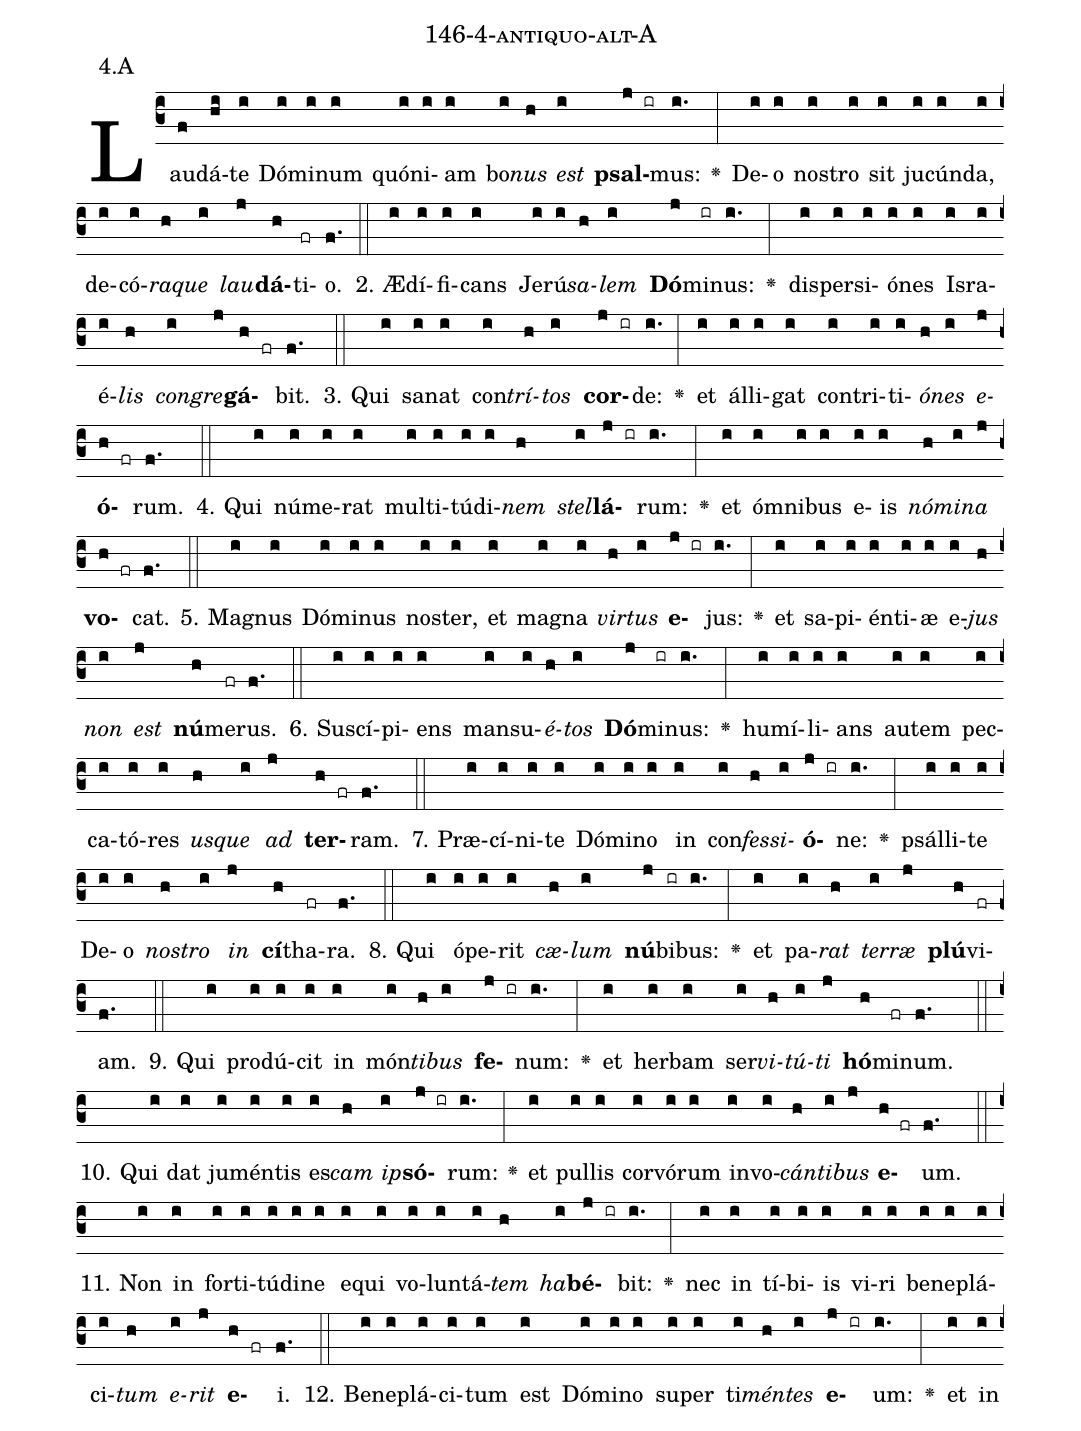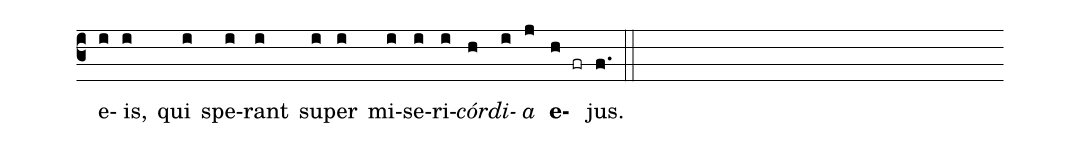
name: 146-4-antiquo-alt-A;
annotation: 4.A;
%%
(c3)Lau(f)dá(hi)te(i) Dó(i)mi(i)num(i) quón(i)i(i)am(i) bo(i)<i>nus</i>(h) <i>est</i>(i) <b>psal</b>(j ir)mus:(i.) <v>\greheightstar</v>(:) De(i)o(i) nos(i)tro(i) sit(i) ju(i)cún(i)da,(i) de(i)có(i)<i>ra</i>(h)<i>que</i>(i) <i>lau</i>(j)<b>dá</b>(h)ti(fr)o.(f.) (::)
2. Æ(i)dí(i)fi(i)cans(i) Je(i)rú(i)<i>sa</i>(h)<i>lem</i>(i) <b>Dó</b>(j)mi(ir)nus:(i.) <v>\greheightstar</v>(:) di(i)sper(i)si(i)ó(i)nes(i) Is(i)ra(i)é(i)<i>lis</i>(h) <i>con</i>(i)<i>gre</i>(j)<b>gá</b>(h fr)bit.(f.) (::)
3. Qui(i) sa(i)nat(i) con(i)<i>trí</i>(h)<i>tos</i>(i) <b>cor</b>(j ir)de:(i.) <v>\greheightstar</v>(:) et(i) ál(i)li(i)gat(i) con(i)tri(i)ti(i)<i>ó</i>(h)<i>nes</i>(i) <i>e</i>(j)<b>ó</b>(h fr)rum.(f.) (::)
4. Qui(i) nú(i)me(i)rat(i) mul(i)ti(i)tú(i)di(i)<i>nem</i>(h) <i>stel</i>(i)<b>lá</b>(j ir)rum:(i.) <v>\greheightstar</v>(:) et(i) óm(i)ni(i)bus(i) e(i)is(i) <i>nó</i>(h)<i>mi</i>(i)<i>na</i>(j) <b>vo</b>(h fr)cat.(f.) (::)
5. Ma(i)gnus(i) Dó(i)mi(i)nus(i) nos(i)ter,(i) et(i) ma(i)gna(i) <i>vir</i>(h)<i>tus</i>(i) <b>e</b>(j ir)jus:(i.) <v>\greheightstar</v>(:) et(i) sa(i)pi(i)én(i)ti(i)æ(i) e(i)<i>jus</i>(h) <i>non</i>(i) <i>est</i>(j) <b>nú</b>(h)me(fr)rus.(f.) (::)
6. Su(i)scí(i)pi(i)ens(i) man(i)su(i)<i>é</i>(h)<i>tos</i>(i) <b>Dó</b>(j)mi(ir)nus:(i.) <v>\greheightstar</v>(:) hu(i)mí(i)li(i)ans(i) au(i)tem(i) pec(i)ca(i)tó(i)res(i) <i>us</i>(h)<i>que</i>(i) <i>ad</i>(j) <b>ter</b>(h fr)ram.(f.) (::)
7. Præ(i)cí(i)ni(i)te(i) Dó(i)mi(i)no(i) in(i) con(i)<i>fes</i>(h)<i>si</i>(i)<b>ó</b>(j ir)ne:(i.) <v>\greheightstar</v>(:) psál(i)li(i)te(i) De(i)o(i) <i>nos</i>(h)<i>tro</i>(i) <i>in</i>(j) <b>cí</b>(h)tha(fr)ra.(f.) (::)
8. Qui(i) ó(i)pe(i)rit(i) <i>cæ</i>(h)<i>lum</i>(i) <b>nú</b>(j)bi(ir)bus:(i.) <v>\greheightstar</v>(:) et(i) pa(i)<i>rat</i>(h) <i>ter</i>(i)<i>ræ</i>(j) <b>plú</b>(h)vi(fr)am.(f.) (::)
9. Qui(i) pro(i)dú(i)cit(i) in(i) món(i)<i>ti</i>(h)<i>bus</i>(i) <b>fe</b>(j ir)num:(i.) <v>\greheightstar</v>(:) et(i) her(i)bam(i) ser(i)<i>vi</i>(h)<i>tú</i>(i)<i>ti</i>(j) <b>hó</b>(h)mi(fr)num.(f.) (::)
10. Qui(i) dat(i) ju(i)mén(i)tis(i) es(i)<i>cam</i>(h) <i>ip</i>(i)<b>só</b>(j ir)rum:(i.) <v>\greheightstar</v>(:) et(i) pul(i)lis(i) cor(i)vó(i)rum(i) in(i)vo(i)<i>cán</i>(h)<i>ti</i>(i)<i>bus</i>(j) <b>e</b>(h fr)um.(f.) (::)
11. Non(i) in(i) for(i)ti(i)tú(i)di(i)ne(i) e(i)qui(i) vo(i)lun(i)tá(i)<i>tem</i>(h) <i>ha</i>(i)<b>bé</b>(j ir)bit:(i.) <v>\greheightstar</v>(:) nec(i) in(i) tí(i)bi(i)is(i) vi(i)ri(i) be(i)ne(i)plá(i)ci(i)<i>tum</i>(h) <i>e</i>(i)<i>rit</i>(j) <b>e</b>(h fr)i.(f.) (::)
12. Be(i)ne(i)plá(i)ci(i)tum(i) est(i) Dó(i)mi(i)no(i) su(i)per(i) ti(i)<i>mén</i>(h)<i>tes</i>(i) <b>e</b>(j ir)um:(i.) <v>\greheightstar</v>(:) et(i) in(i) e(i)is,(i) qui(i) spe(i)rant(i) su(i)per(i) mi(i)se(i)ri(i)<i>cór</i>(h)<i>di</i>(i)<i>a</i>(j) <b>e</b>(h fr)jus.(f.) (::)
